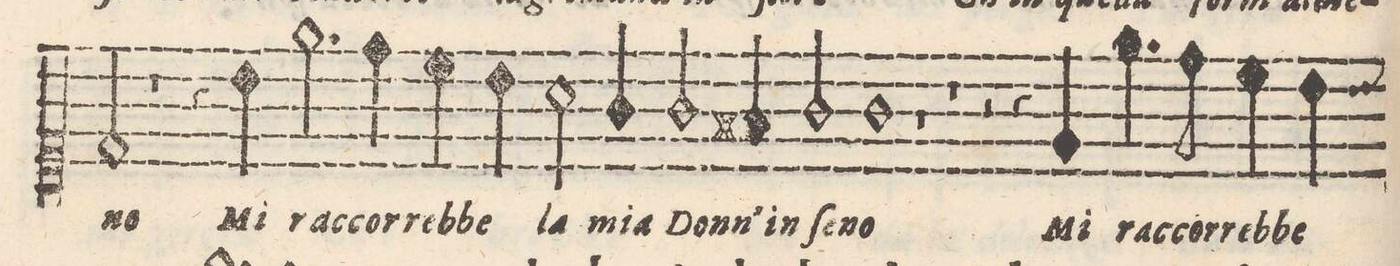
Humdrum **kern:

**kern	**text
*I"CANTO	*
*clefC1	*
*k[]	*
*met(c)	*
*M4/4	*
2d/	-no
=44-	=44-
1r	.
=45-	=45-
4r	.
4b\	Mi
2.ee\	ra-
=46-	=46-
4dd\	-cco-
4cc\	-rre-
4b\	-bbe
=47-	=47-
2a\	la
4gny/	mia
2g/	Donn'
=48-	=48-
4f#X/	in
2g/	ſe-
=49-	=49-
1g	-no
=50-	=50-
1r	.
=51-	=51-
1r	.
=52-	=52-
2r	.
4r	.
4e/	Mi
=53-	=53-
4.ee\	ra-
8dd\	-cco-
4cc\	-rre-
4b\	-bbe
=54-	=54-
4r	.
*-	*-
